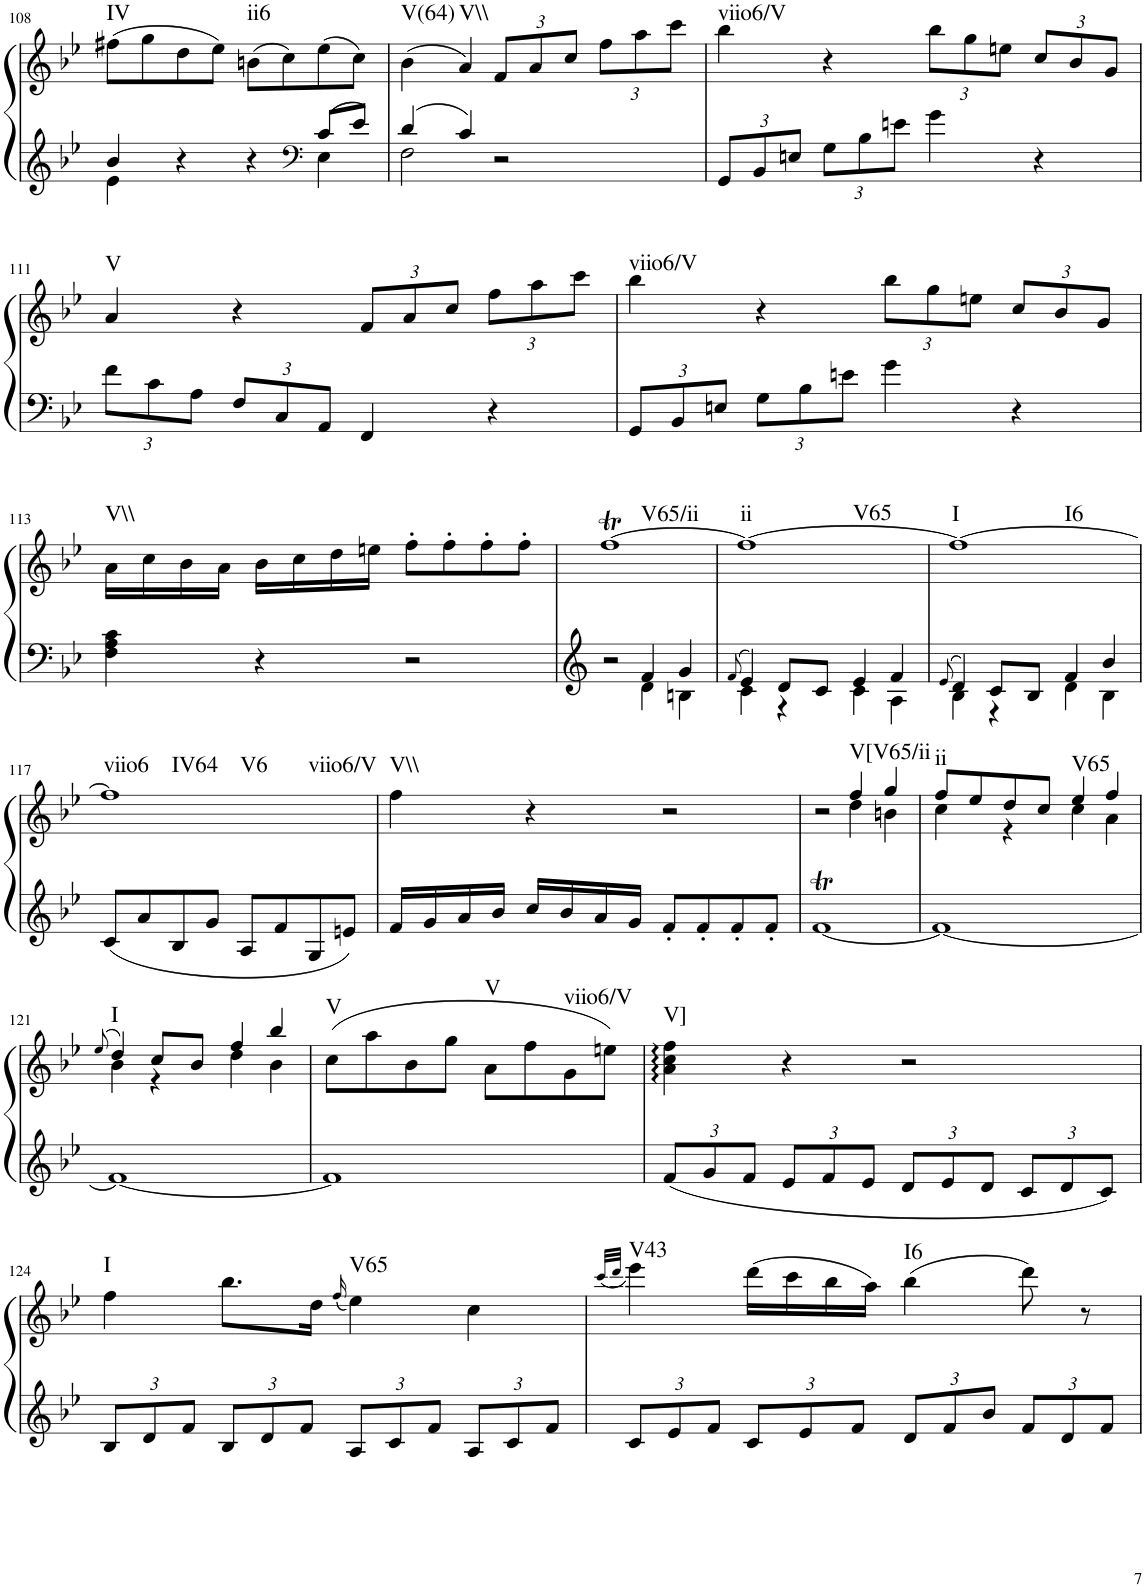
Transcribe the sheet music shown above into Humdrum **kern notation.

**kern	**kern	**harte
*part1	*part1	*part1
*staff2	*staff1	*
*I"Klavier linke Hand	*	*
!!LO:PB:g=z
*clefG2	*clefG2	*
*k[b-e-]	*k[b-e-]	*
*M2/2	*M2/2	*
*met(c|)	*met(c|)	*
=108	=108	=108
*^	*	*
!	!	!	!LO:H:kt=IV
4b-/	4e-\	(8ff#X\L	N
.	.	8gg\	.
4r	2ryy	8dd\	.
.	.	8ee-\J)	.
!	!	!	!LO:H:kt=ii6
4r	.	(8bn\L	N
.	.	8cc\)	.
*clefF4	*	*	*
8c/L	4E-\	(8ee-\	.
8e-/J	.	8cc\J)	.
=109	=109	=109	=109
!	!	!	!LO:H:kt=V(64)
4d/	2F\	(4b-\	N
!	!	!	!LO:H:kt=V\\
4c/	.	4a/)	N
*	*	*Xbrackettup	*
2r	2ryy	12f/L	.
.	.	12a/	.
.	.	12cc/J	.
.	.	12ff\L	.
.	.	12aa\	.
.	.	12ccc\J	.
*v	*v	*	*
=110	=110	=110
*Xbrackettup	*	*
!	!	!LO:H:kt=viio6/V
12GG/L	4bb-\	N
12BB-/	.	.
12En/J	.	.
12G\L	4r	.
12B-\	.	.
12en\J	.	.
4g\	12bb-\L	.
.	12gg\	.
.	12een\J	.
4r	12cc/L	.
.	12b-/	.
.	12g/J	.
!!LO:LB:g=z
=111	=111	=111
!	!	!LO:H:kt=V
12f\L	4a/	N
12c\	.	.
12A\J	.	.
12F/L	4r	.
12C/	.	.
12AA/J	.	.
4FF/	12f/L	.
.	12a/	.
.	12cc/J	.
4r	12ff\L	.
.	12aa\	.
.	12ccc\J	.
=112	=112	=112
!	!	!LO:H:kt=viio6/V
12GG/L	4bb-\	N
12BB-/	.	.
12En/J	.	.
12G\L	4r	.
12B-\	.	.
12en\J	.	.
4g\	12bb-\L	.
.	12gg\	.
.	12een\J	.
4r	12cc/L	.
.	12b-/	.
.	12g/J	.
!!LO:LB:g=z
=113	=113	=113
!	!	!LO:H:kt=V\\
4F\ 4A\ 4c\	16a\LL	N
.	16cc\	.
.	16b-\	.
.	16a\JJ	.
4r	16b-\LL	.
.	16cc\	.
.	16dd\	.
.	16een\JJ	.
2r	8ff'\L	.
.	8ff'\	.
.	8ff'\	.
.	8ff'\J	.
=114	=114	=114
*^	*	*
!	!	!	!LO:H:kt=V65/ii
2r	2ryy	[1ffT	N
4f/	4d\	.	.
4g/	4Bn\	.	.
=115	=115	=115	=115
8qf/	.	.	.
!	!	!	!LO:H:n=1:kt=ii
!	!	!	!LO:H:n=2:kt=V65
4e-/	4c\	1ff_	N N
8d/L	4r	.	.
8c/J	.	.	.
4e-/	4c\	.	.
4f/	4A\	.	.
=116	=116	=116	=116
8qe-/	.	.	.
!	!	!	!LO:H:n=1:kt=I
!	!	!	!LO:H:n=2:kt=I6
4d/	4B-\	1ff_	N N
8c/L	4r	.	.
8B-/J	.	.	.
4f/	4d\	.	.
4b-/	4B-\	.	.
!!LO:LB:g=z
=117	=117	=117	=117
!	!	!	!LO:H:n=1:kt=viio6
!	!	!	!LO:H:n=2:kt=IV64
!	!	!	!LO:H:n=3:kt=V6
!	!	!	!LO:H:n=4:kt=viio6/V
*v	*v	*	*
8c/L	1ff]	N N N N
8a/	.	.
8B-/	.	.
8g/J	.	.
8A/L	.	.
8f/	.	.
8G/	.	.
8en/J	.	.
=118	=118	=118
!	!	!LO:H:kt=V\\
16f/LL	4ff\	N
16g/	.	.
16a/	.	.
16b-/JJ	.	.
16cc/LL	4r	.
16b-/	.	.
16a/	.	.
16g/JJ	.	.
8f'/L	2r	.
8f'/	.	.
8f'/	.	.
8f'/J	.	.
=119	=119	=119
*	*^	*
[1fT	2r	2ryy	.
!	!	!	!LO:H:kt=V[V65/ii
.	4ff/	4dd\	N
.	4gg/	4bn\	.
=120	=120	=120	=120
!	!	!	!LO:H:kt=ii
1f_	8ff/L	4cc\	N
.	8ee-/	.	.
.	8dd/	4r	.
.	8cc/J	.	.
!	!	!	!LO:H:kt=V65
.	4ee-/	4cc\	N
.	4ff/	4a\	.
!!LO:LB:g=z	!!
=121	=121	=121	=121
.	(>8qee-/	.	.
!	!	!	!LO:H:kt=I
1f_	4dd/)	4b-\	N
.	8cc/L	4r	.
.	8b-/J	.	.
.	4ff/	4dd\	.
.	4bb-/	4b-\	.
=122	=122	=122	=122
!	!	!	!LO:H:kt=V
*	*v	*v	*
1f]	(8cc\L	N
.	8aa\	.
.	8b-\	.
.	8gg\J	.
!	!	!LO:H:kt=V
.	8a\L	N
.	8ff\	.
!	!	!LO:H:kt=viio6/V
.	8g\	N
.	8een\J)	.
=123	=123	=123
!	!	!LO:H:kt=V]
12f/L	4a\ 4cc\ 4ff\	N
12g/	.	.
12f/J	.	.
12e-/L	4r	.
12f/	.	.
12e-/J	.	.
12d/L	2r	.
12e-/	.	.
12d/J	.	.
12c/L	.	.
12d/	.	.
12c/J	.	.
!!LO:LB:g=z
=124	=124	=124
!	!	!LO:H:kt=I
12B-/L	4ff\	N
12d/	.	.
12f/J	.	.
12B-/L	8.bb-\L	.
12d/	.	.
12f/J	.	.
.	16dd\Jk	.
.	(16qff/	.
!	!	!LO:H:kt=V65
12A/L	4ee-\)	N
12c/	.	.
12f/J	.	.
12A/L	4cc\	.
12c/	.	.
12f/J	.	.
=125	=125	=125
.	(32qccc/LLL	.
.	32qddd/JJJ	.
!	!	!LO:H:kt=V43
12c/L	4eee-\)	N
12e-/	.	.
12f/J	.	.
12c/L	(16ddd\LL	.
.	16ccc\	.
12e-/	.	.
.	16bb-\	.
12f/J	.	.
.	16aa\JJ)	.
!	!	!LO:H:kt=I6
12d/L	(4bb-\	N
12f/	.	.
12b-/J	.	.
12f/L	8ddd\)	.
12d/	.	.
.	8r	.
12f/J	.	.
=	=	=
*-	*-	*-
